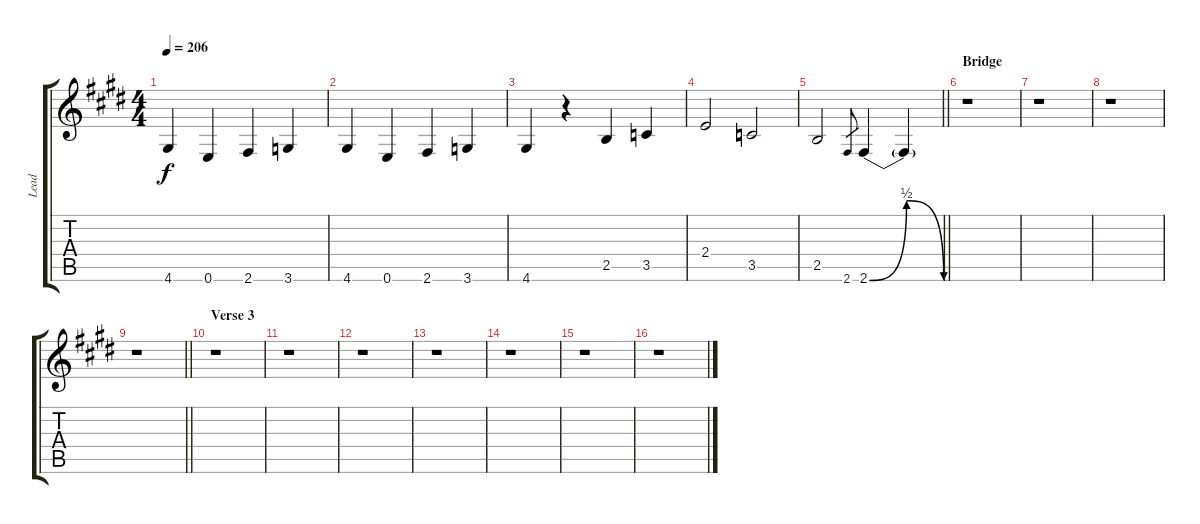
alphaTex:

\track ("Lead" "Lead") {instrument electricguitarmuted}
\staff {score tabs}
\tuning (E4 B3 G3 D3 A2 E2) {hide}
\ts (4 4)
\tempo 206
\clef g2
\ks e
4.6.4{dy f} 0.6.4 2.6.4 3.6.4 |
4.6.4 0.6.4 2.6.4 3.6.4 |
4.6.4 r.4 2.5.4 3.5.4 |
2.4.2 3.5.2 |
\barLineRight lightlight
2.5.2 2.6.8{gr} 2.6{be (bendrelease 0 0 30 2 30 2 60 0)}.4 2.6{t}.4 |
\section ("" "Bridge")
r.1 |
r.1 |
r.1 |
\barLineRight lightlight
r.1 |
\section ("" "Verse 3")
r.1 |
r.1 |
r.1 |
r.1 |
r.1 |
r.1 |
r.1
